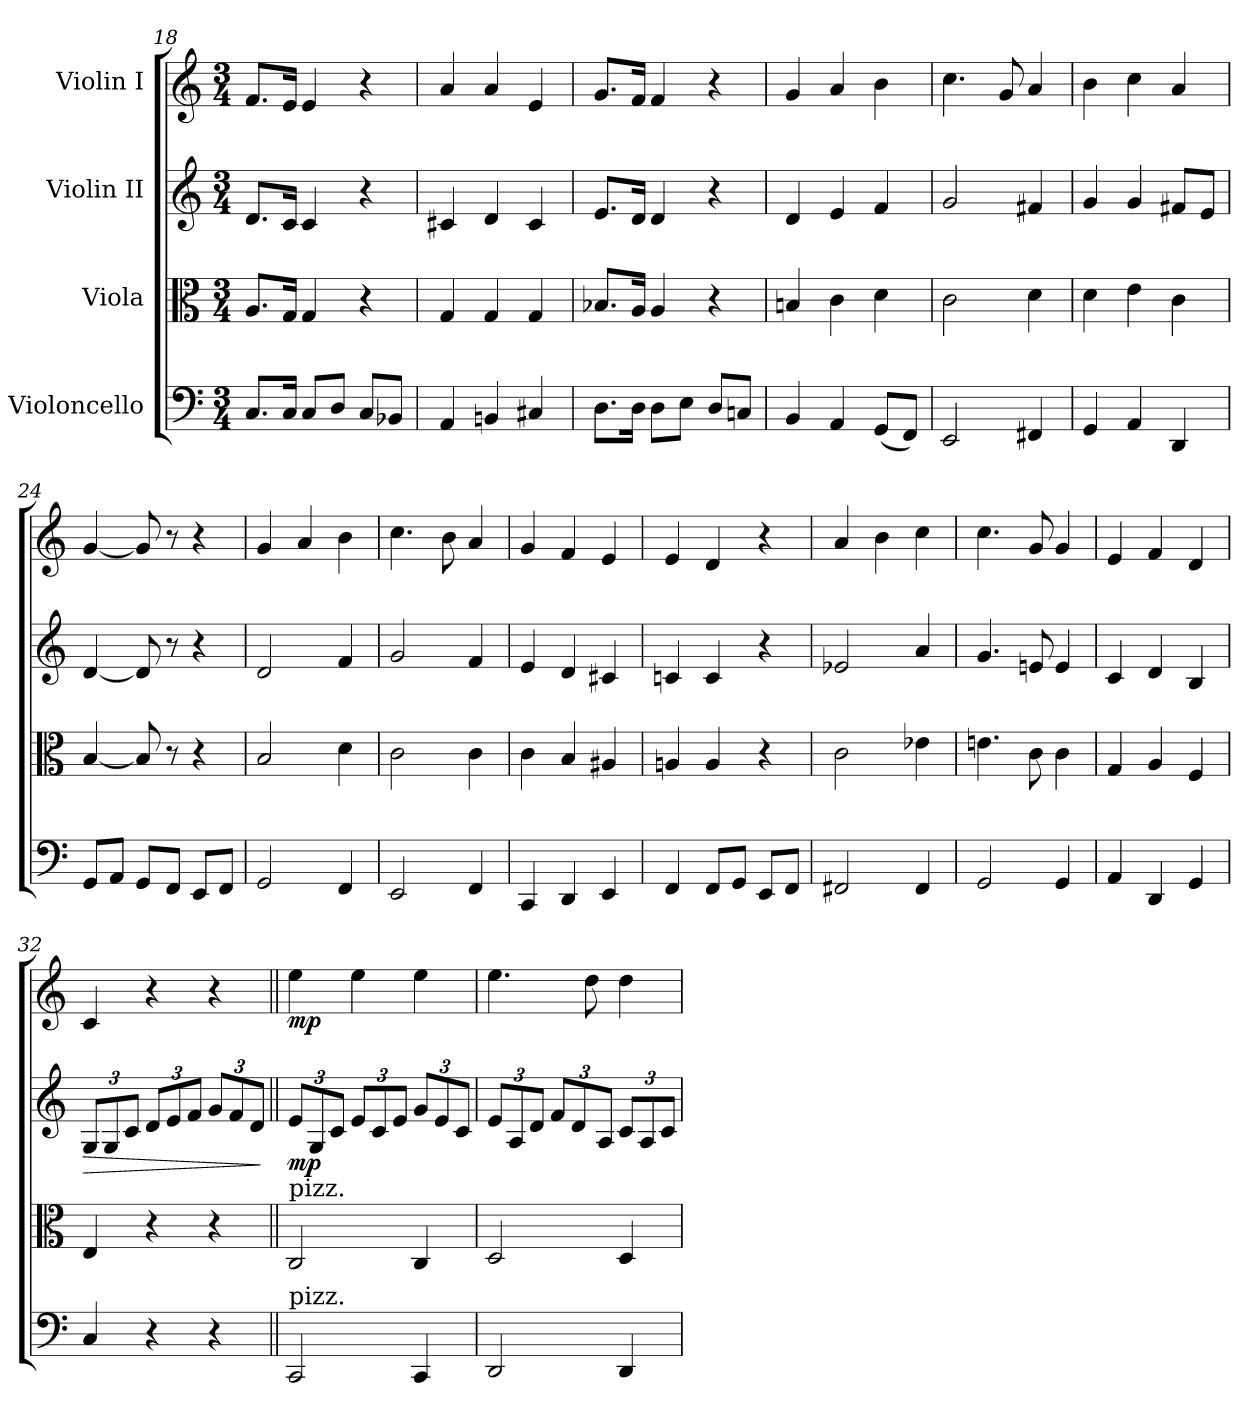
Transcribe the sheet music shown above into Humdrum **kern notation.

**kern	**kern	**kern	**dynam	**kern	**dynam
*part4	*part3	*part2	*part2	*part1	*part1
*staff4	*staff3	*staff2	*staff2	*staff1	*staff1
*I"Violoncello	*I"Viola	*I"Violin II	*	*I"Violin I	*
*clefF4	*clefC3	*clefG2	*	*clefG2	*
*k[]	*k[]	*k[]	*	*k[]	*
*C:	*C:	*C:	*	*C:	*
*M3/4	*M3/4	*M3/4	*	*M3/4	*
=18	=18	=18	=18	=18	=18
8.C/L	8.A/L	8.d/L	.	8.f/L	.
16C/Jk	16G/Jk	16c/Jk	.	16e/Jk	.
8C/L	4G/	4c/	.	4e/	.
8D/J	.	.	.	.	.
8C/L	4r	4r	.	4r	.
8BB-X/J	.	.	.	.	.
!!LO:LB:g=z
=19	=19	=19	=19	=19	=19
4AA/	4G/	4c#X/	.	4a/	.
4BBn/	4G/	4d/	.	4a/	.
4C#X/	4G/	4c#/	.	4e/	.
=20	=20	=20	=20	=20	=20
8.D\L	8.B-X/L	8.e/L	.	8.g/L	.
16D\Jk	16A/Jk	16d/Jk	.	16f/Jk	.
8D\L	4A/	4d/	.	4f/	.
8E\J	.	.	.	.	.
8D/L	4r	4r	.	4r	.
8Cn/J	.	.	.	.	.
=21	=21	=21	=21	=21	=21
4BB/	4Bn/	4d/	.	4g/	.
4AA/	4c\	4e/	.	4a/	.
(8GG/L	4d\	4f/	.	4b\	.
8FF/J)	.	.	.	.	.
=22	=22	=22	=22	=22	=22
2EE/	2c\	2g/	.	4.cc\	.
.	.	.	.	8g/	.
4FF#X/	4d\	4f#X/	.	4a/	.
=23	=23	=23	=23	=23	=23
4GG/	4d\	4g/	.	4b\	.
4AA/	4e\	4g/	.	4cc\	.
4DD/	4c\	8f#X/L	.	4a/	.
.	.	8e/J	.	.	.
!!LO:LB:g=z
=24	=24	=24	=24	=24	=24
8GG/L	[<4B/	[<4d/	.	[<4g/	.
8AA/J	.	.	.	.	.
8GG/L	8B/]	8d/]	.	8g/]	.
8FF/J	8r	8r	.	8r	.
8EE/L	4r	4r	.	4r	.
8FF/J	.	.	.	.	.
=25	=25	=25	=25	=25	=25
2GG/	2B/	2d/	.	4g/	.
.	.	.	.	4a/	.
4FF/	4d\	4f/	.	4b\	.
=26	=26	=26	=26	=26	=26
2EE/	2c\	2g/	.	4.cc\	.
.	.	.	.	8b\	.
4FF/	4c\	4f/	.	4a/	.
=27	=27	=27	=27	=27	=27
4CC/	4c\	4e/	.	4g/	.
4DD/	4B/	4d/	.	4f/	.
4EE/	4A#X/	4c#X/	.	4e/	.
=28	=28	=28	=28	=28	=28
4FF/	4An/	4cn/	.	4e/	.
8FF/L	4A/	4c/	.	4d/	.
8GG/J	.	.	.	.	.
8EE/L	4r	4r	.	4r	.
8FF/J	.	.	.	.	.
=29	=29	=29	=29	=29	=29
2FF#X/	2c\	2e-X/	.	4a/	.
.	.	.	.	4b\	.
4FF#/	4e-X\	4a/	.	4cc\	.
!!LO:PB:g=z
=30	=30	=30	=30	=30	=30
2GG/	4.en\	4.g/	.	4.cc\	.
.	8c\	8en/	.	8g/	.
4GG/	4c\	4e/	.	4g/	.
=31	=31	=31	=31	=31	=31
4AA/	4G/	4c/	.	4e/	.
4DD/	4A/	4d/	.	4f/	.
4GG/	4F/	4B/	.	4d/	.
=32	=32	=32	=32	=32	=32
*	*	*Xbrackettup	*	*	*
!	!	!	!LO:HP:b	!	!
4C/	4E/	12G/L	>	4c/	.
.	.	12G/	.	.	.
.	.	12c/J	.	.	.
4r	4r	12d/L	.	4r	.
.	.	12e/	.	.	.
.	.	12f/J	.	.	.
4r	4r	12g/L	.	4r	.
.	.	12f/	.	.	.
.	.	12d/J	.	.	.
.	.	.	]	.	.
=33||	=33||	=33||	=33||	=33||	=33||
!	!LO:TX:a:color=#000000:t=pizz.	!	!	!	!
!LO:TX:a:color=#000000:t=pizz.	!	!	!	!	!
!	!	!	!LO:DY:b	!	!LO:DY:b
2CC/	2C/	12e/L	mp	4ee\	mp
.	.	12G/	.	.	.
.	.	12c/J	.	.	.
.	.	12e/L	.	4ee\	.
.	.	12c/	.	.	.
.	.	12e/J	.	.	.
4CC/	4C/	12g/L	.	4ee\	.
.	.	12e/	.	.	.
.	.	12c/J	.	.	.
!!LO:LB:g=z
=34	=34	=34	=34	=34	=34
2DD/	2D/	12e/L	.	4.ee\	.
.	.	12A/	.	.	.
.	.	12d/J	.	.	.
.	.	12f/L	.	.	.
.	.	12d/	.	.	.
.	.	.	.	8dd\	.
.	.	12A/J	.	.	.
4DD/	4D/	12c/L	.	4dd\	.
.	.	12A/	.	.	.
.	.	12c/J	.	.	.
=	=	=	=	=	=
*-	*-	*-	*-	*-	*-
